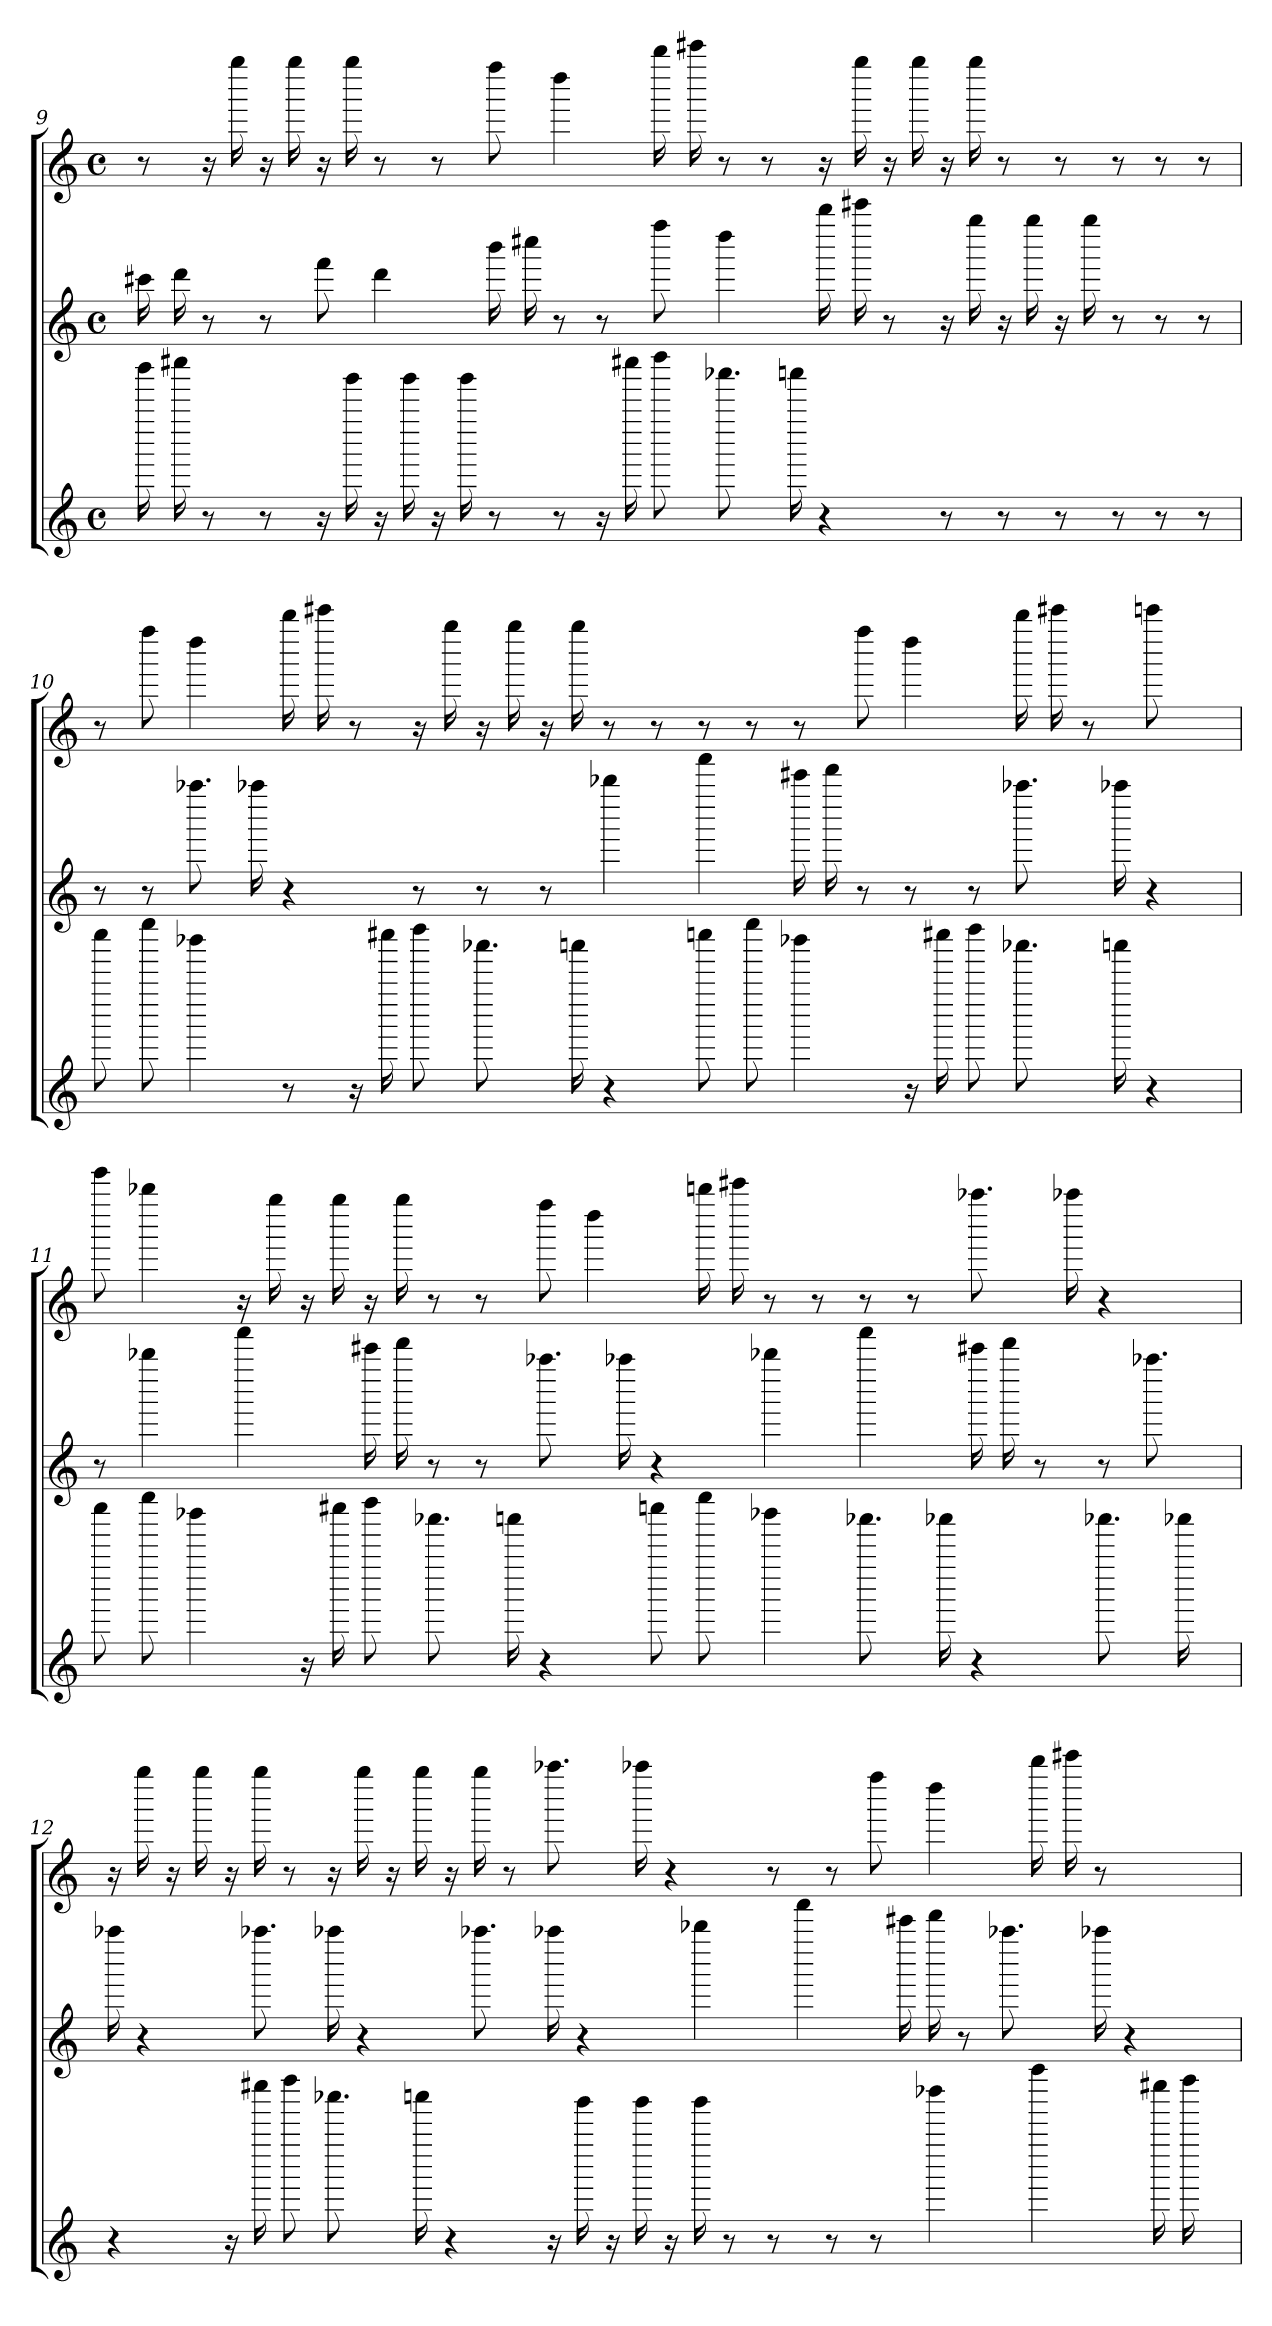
**kern	**kern	**kern
*part3	*part2	*part1
*staff3	*staff2	*staff1
*clefG2	*clefG2	*clefG2
*M4/4	*M4/4	*M4/4
*met(c)	*met(c)	*met(c)
=9	=9	=9
16bbbbb	16ccc#X	8r
16cccccc#X	16ddd	.
8r	8r	16r
.	.	16gggg
8r	8r	16r
.	.	16gggg
16r	8fff	16r
16ggggg	.	16gggg
16r	4ddd	8r
16ggggg	.	.
16r	.	8r
16ggggg	.	.
8r	16bbb	8ffff
.	16cccc#X	.
8r	8r	4dddd
16r	8r	.
16cccccc#X	.	.
8dddddd	8ffff	16bbbb
.	.	16ccccc#X
8.aaaaa-X	4dddd	8r
.	.	8r
16aaaaa	.	.
4r	16bbbb	16r
.	16ccccc#X	16gggg
.	8r	16r
.	.	16gggg
8r	16r	16r
.	16gggg	16gggg
8r	16r	8r
.	16gggg	.
8r	16r	8r
.	16gggg	.
8r	8r	8r
8r	8r	8r
8r	8r	8r
=10	=10	=10
8cccccc	8r	8r
8eeeeee	8r	8ffff
4bbbbb-X	8.aaaa-X	4dddd
.	16aaaa-X	.
8r	4r	16bbbb
.	.	16ccccc#X
16r	.	8r
16cccccc#X	.	.
8dddddd	8r	16r
.	.	16gggg
8.aaaaa-X	8r	16r
.	.	16gggg
.	8r	16r
16aaaaa	.	16gggg
4r	4bbbb-X	8r
.	.	8r
8cccccc	4fffff	8r
8eeeeee	.	8r
4bbbbb-X	16ccccc#X	8r
.	16ddddd	.
.	8r	8ffff
16r	8r	4dddd
16cccccc#X	.	.
8dddddd	8r	.
8.aaaaa-X	8.aaaa-X	16bbbb
.	.	16ccccc#X
.	.	8r
16aaaaa	16aaaa-X	.
4r	4r	8ccccc
.	.	8ryy
=11	=11	=11
8cccccc	8r	8eeeee
8eeeeee	4bbbb-X	4bbbb-X
4bbbbb-X	.	.
.	4fffff	16r
.	.	16gggg
16r	.	16r
16cccccc#X	.	16gggg
8dddddd	16ccccc#X	16r
.	16ddddd	16gggg
8.aaaaa-X	8r	8r
.	8r	8r
16aaaaa	.	.
4r	8.aaaa-X	8ffff
.	.	4dddd
.	16aaaa-X	.
8cccccc	4r	.
8eeeeee	.	16bbbb
.	.	16ccccc#X
4bbbbb-X	4bbbb-X	8r
.	.	8r
8.aaaaa-X	4fffff	8r
.	.	8r
16aaaaa-X	.	.
4r	16ccccc#X	8.aaaa-X
.	16ddddd	.
.	8r	.
.	.	16aaaa-X
8.aaaaa-X	8r	4r
.	8.aaaa-X	.
16aaaaa-X	.	.
16ryy	.	16ryy
=12	=12	=12
4r	16aaaa-X	16r
.	4r	16gggg
.	.	16r
.	.	16gggg
16r	.	16r
16cccccc#X	8.aaaa-X	16gggg
8dddddd	.	8r
8.aaaaa-X	16aaaa-X	16r
.	4r	16gggg
.	.	16r
16aaaaa	.	16gggg
4r	.	16r
.	8.aaaa-X	16gggg
.	.	8r
16r	16aaaa-X	8.aaaa-X
16ggggg	4r	.
16r	.	.
16ggggg	.	16aaaa-X
16r	.	4r
16ggggg	4bbbb-X	.
8r	.	.
8r	.	8r
.	4fffff	.
8r	.	8r
8r	.	8ffff
.	16ccccc#X	.
4bbbbb-X	16ddddd	4dddd
.	8r	.
.	8.aaaa-X	.
4ffffff	.	16bbbb
.	.	16ccccc#X
.	16aaaa-X	8r
.	4r	.
16cccccc#X	.	8.ryy
16dddddd	.	.
16ryy	.	.
=	=	=
*-	*-	*-
